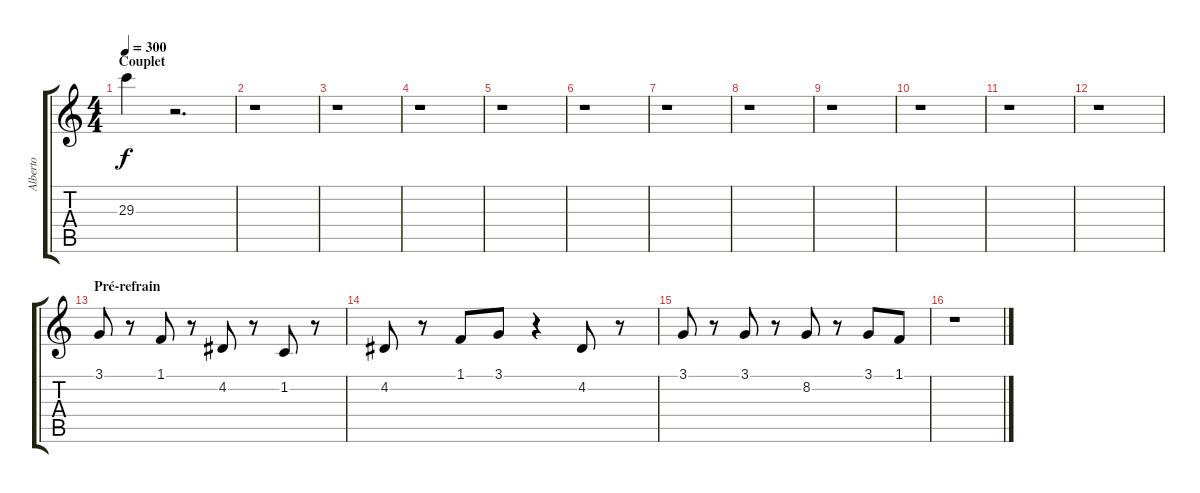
\track ("Alberto" "Alberto") {instrument trumpet}
\staff {score tabs}
\tuning (E4 B3 G3 D3 A2 E2) {hide}
\ts (4 4)
\section ("" "Couplet")
\tempo 300
\clef g2
\ks c
29.3.4{dy f} r.2{d} |
r.1 |
r.1 |
r.1 |
r.1 |
r.1 |
r.1 |
r.1 |
r.1 |
r.1 |
r.1 |
r.1 |
\section ("" "Pré-refrain")
3.1.8 r.8 1.1.8 r.8 4.2.8 r.8 1.2.8 r.8 |
4.2.8 r.8 1.1.8 3.1.8 r.4 4.2.8 r.8 |
3.1.8 r.8 3.1.8 r.8 8.2.8 r.8 3.1.8 1.1.8 |
r.1
